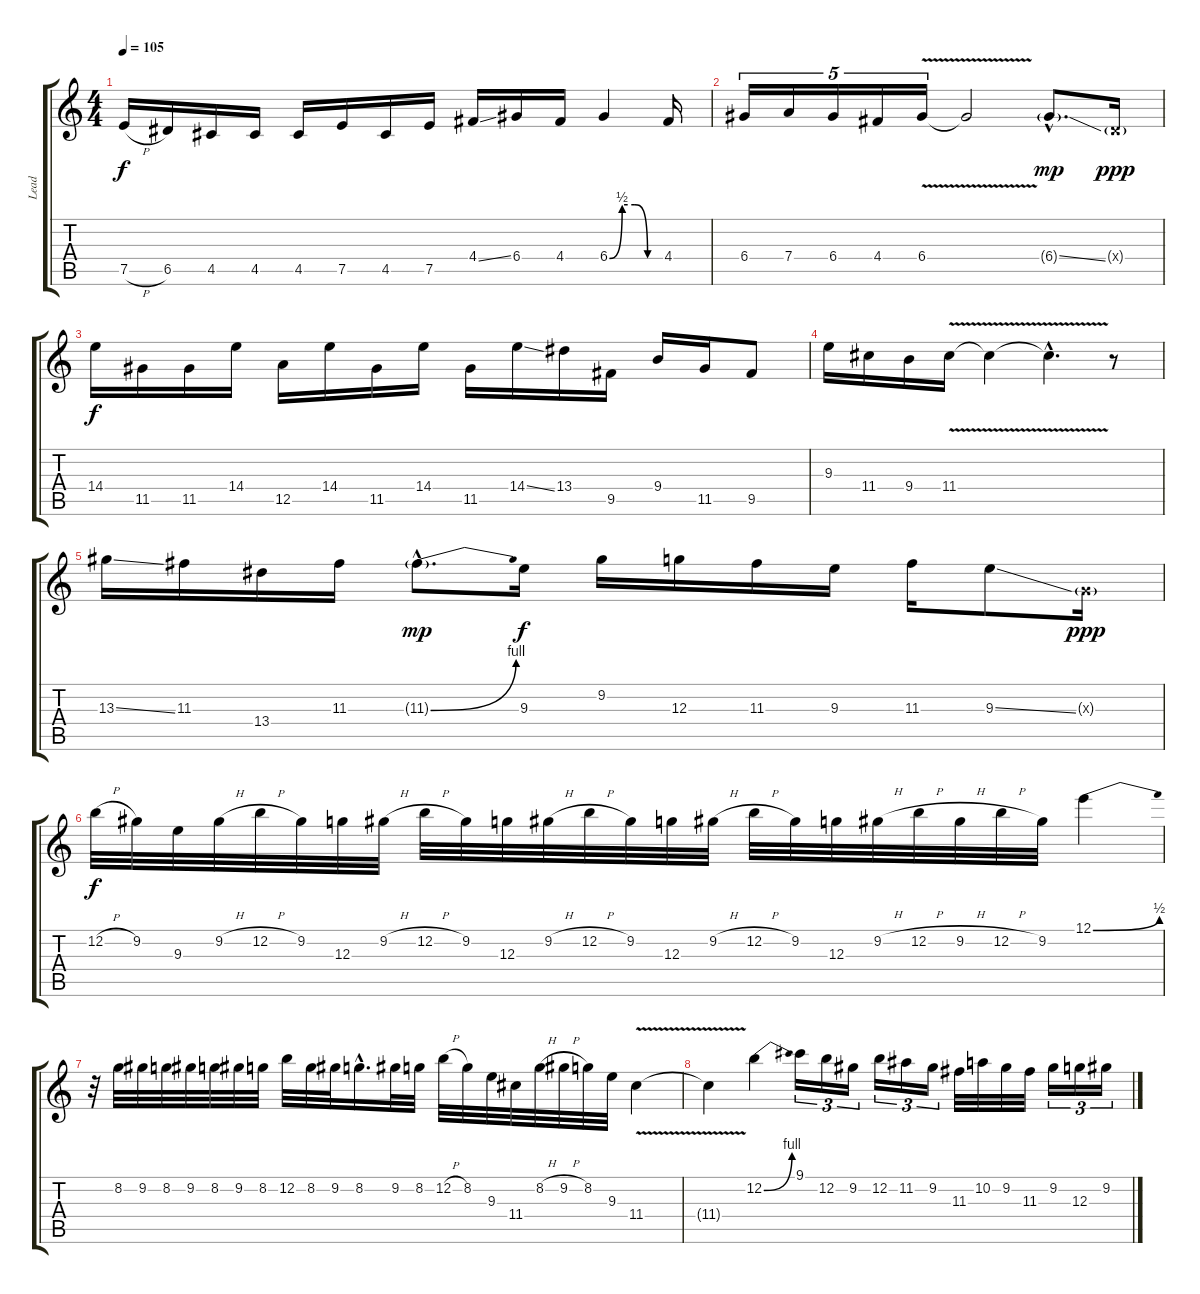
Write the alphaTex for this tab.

\track ("Lead" "Lead") {instrument distortionguitar}
\staff {score tabs}
\tuning (E4 B3 G3 D3 A2 E2) {hide}
\ts (4 4)
\tempo 105
\clef g2
\ks c
7.5{h}.16{dy f} 6.5.16 4.5.16 4.5.16 4.5.16 7.5.16 4.5.16 7.5.16 4.4{ss}.16 6.4.16 4.4.16 6.4{be (custom 0 0 15 2 30 2 45 0 60 0)}.4 4.4.16 |
6.4.16{tu (5 4)} 7.4.16{tu (5 4)} 6.4.16{tu (5 4)} 4.4.16{tu (5 4)} 6.4{v}.16{tu (5 4)} 6.4{v t}.2 6.4{ss g hac}.8{d dy mp} 0.4{g x}.16{dy ppp} |
14.4.16{dy f} 11.5.16 11.5.16 14.4.16 12.5.16 14.4.16 11.5.16 14.4.16 11.5.16 14.4{ss}.16 13.4.16 9.5.16 9.4.16 11.5.16 9.5.8 |
9.3.16 11.4.16 9.4.16 11.4{v}.16 11.4{v t}.4 11.4{v hac t}.4{d} r.8 |
13.3{ss}.16 11.3.16 13.4.16 11.3.16 11.3{be (bend 0 0 60 4) g hac}.8{d dy mp} 9.3.16{dy f} 9.2.16 12.3.16 11.3.16 9.3.16 11.3.16 9.3{ss}.8 0.3{g x}.16{dy ppp} |
12.2{h}.32{dy f} 9.2.32 9.3.32 9.2{h}.32 12.2{h}.32 9.2.32 12.3.32 9.2{h}.32 12.2{h}.32 9.2.32 12.3.32 9.2{h}.32 12.2{h}.32 9.2.32 12.3.32 9.2{h}.32 12.2{h}.32 9.2.32 12.3.32 9.2{h}.32 12.2{h}.32 9.2{h}.32 12.2{h}.32 9.2.32 12.1{be (bend 0 0 60 2)}.4 |
r.32 8.2.32 9.2.32 8.2.32 9.2.32 8.2.32 9.2.32 8.2.32 12.2.32 8.2.32 9.2.32 8.2{hac}.16{d} 9.2.32 8.2.32 12.2{h}.32 8.2.32 9.3.32 11.4.32 8.2{h}.32 9.2{h}.32 8.2.32 9.3.32 11.4{v}.4 |
11.4{t}.4 12.2{be (bend 0 0 60 4)}.4 9.1.16{tu (3 2)} 12.2.16{tu (3 2)} 9.2.16{tu (3 2)} 12.2.16{tu (3 2)} 11.2.16{tu (3 2)} 9.2.16{tu (3 2)} 11.3.32 10.2.32 9.2.32 11.3.32 9.2.16{tu (3 2)} 12.3.16{tu (3 2)} 9.2.16{tu (3 2)}
